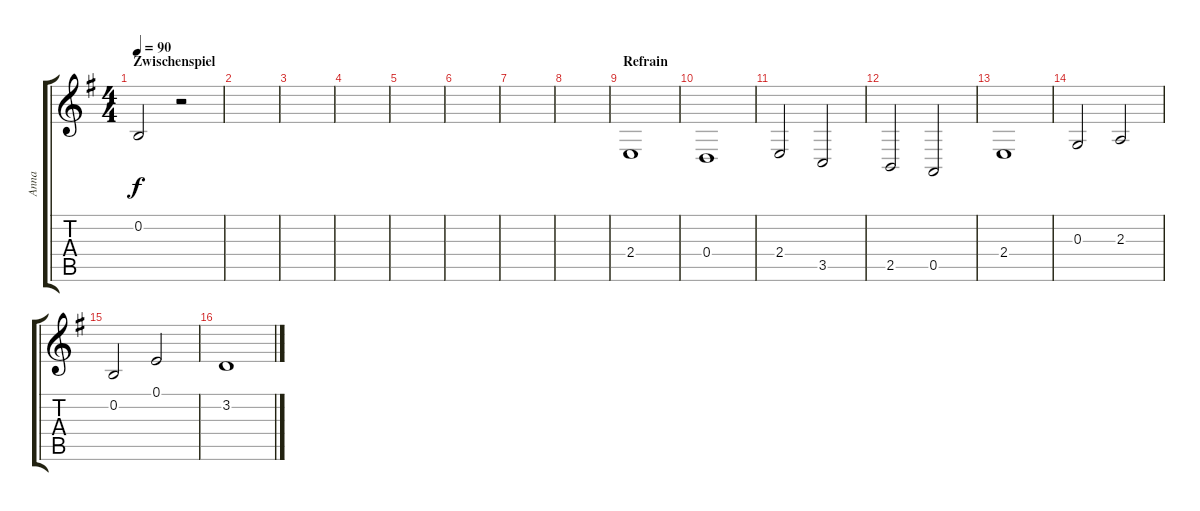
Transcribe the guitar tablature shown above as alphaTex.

\track ("Anna" "Anna") {instrument violin}
\staff {score tabs}
\tuning (E4 B3 G3 D3 A2 E2) {hide}
\ts (4 4)
\section ("" "Zwischenspiel")
\tempo 90
\clef g2
\ks g
0.2.2{dy f} r.2 |
|
|
|
|
|
|
|
\section ("" "Refrain")
2.4.1 |
0.4.1 |
2.4.2 3.5.2 |
2.5.2 0.5.2 |
2.4.1 |
0.3.2 2.3.2 |
0.2.2 0.1.2 |
3.2.1
